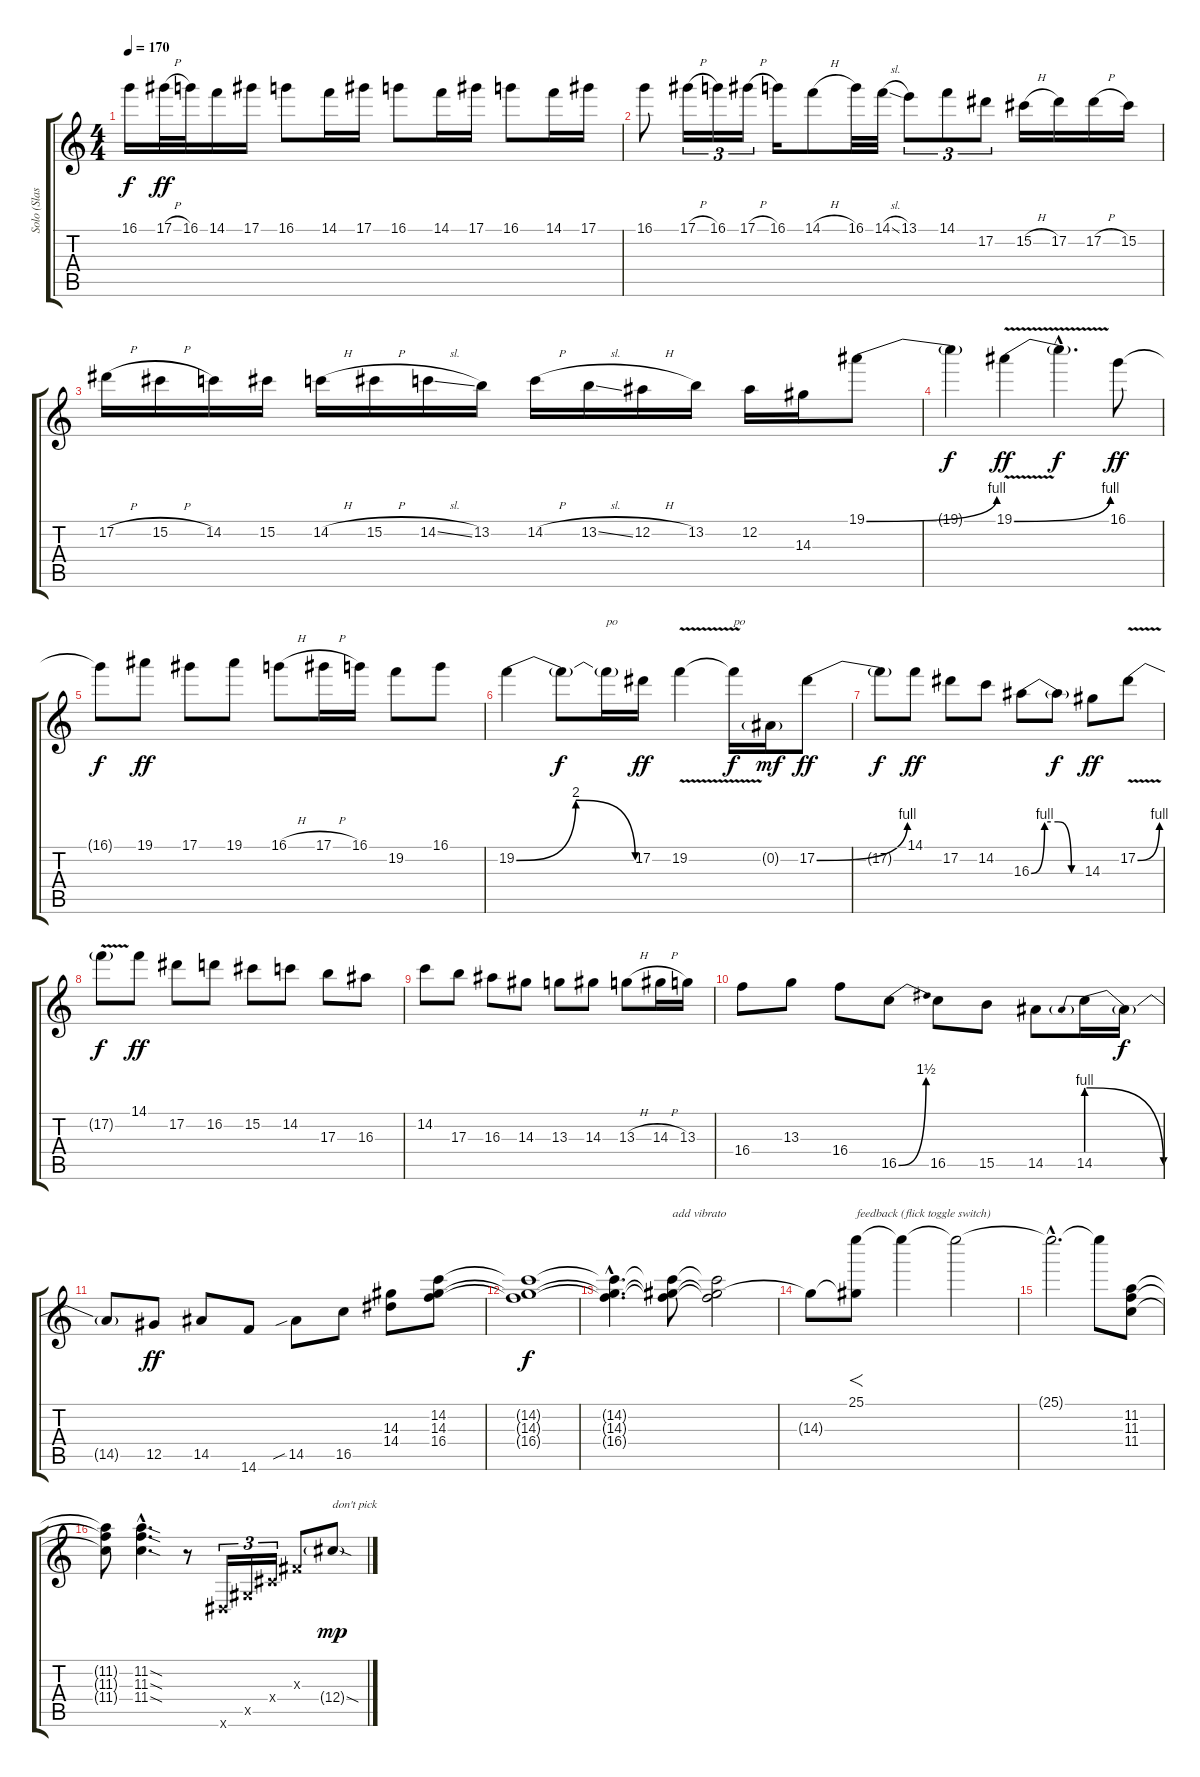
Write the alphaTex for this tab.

\track ("Solo (Slash)" "Solo (Slas") {instrument overdrivenguitar}
\staff {score tabs}
\tuning (Eb4 Bb3 Gb3 Db3 Ab2 Eb2) {hide}
\ts (4 4)
\tempo 170
\clef g2
\ks c
16.1{t}.16{dy f} 17.1{h}.32{dy ff} 16.1.32 14.1.16 17.1.16 16.1.8 14.1.16 17.1.16 16.1.8 14.1.16 17.1.16 16.1.8 14.1.16 17.1.16 |
16.1.8 17.1{h}.16{tu (3 2)} 16.1.16{tu (3 2)} 17.1{h}.16{tu (3 2)} 16.1.16 14.1{h}.8 16.1.32 14.1{sl}.32 13.1.8{tu (3 2)} 14.1.8{tu (3 2)} 17.2.8{tu (3 2)} 15.2{h}.16 17.2.16 17.2{h}.16 15.2.16 |
17.2{h}.16 15.2{h}.16 14.2.16 15.2.16 14.2{h}.16 15.2{h}.16 14.2{sl}.16 13.2.16 14.2{h}.16 13.2{sl}.16 12.2{h}.16 13.2.16 12.2.16 14.3.16 19.1{be (bend 0 0 60 4)}.8 |
19.1{t}.4{dy f} 19.1{be (bend 0 0 60 4) v}.4{dy ff} 19.1{hac t}.4{d dy f} 16.1.8{dy ff} |
16.1{t}.8{dy f} 19.1.8{dy ff} 17.1.8 19.1.8 16.1{h}.8 17.1{h}.16 16.1.16 19.2.8 16.1.8 |
19.2{be (bendrelease 0 0 15 8 30 8 60 0)}.4 19.2{t}.8{dy f} 19.2{t}.16{txt "po"} 17.2.16{dy ff} 19.2{v}.4 19.2{t}.16{txt "po" dy f} 0.2{g}.16{dy mf} 17.2{be (bend 0 0 60 4)}.8{dy ff} |
17.2{t}.8{dy f} 14.1.8{dy ff} 17.2.8 14.2.8 16.3{be (custom 0 0 15 4 30 4 45 0 60 0)}.8 16.3{t}.8{dy f} 14.3.8{dy ff} 17.2{be (bend 0 0 60 4) v}.8 |
17.2{t}.8{dy f} 14.1.8{dy ff} 17.2.8 16.2.8 15.2.8 14.2.8 17.3.8 16.3.8 |
14.2.8 17.3.8 16.3.8 14.3.8 13.3.8 14.3.8 13.3{h}.8 14.3{h}.16 13.3.16 |
16.4.8 13.3.8 16.4.8 16.5{be (bend 0 0 60 6)}.8 16.5.8 15.5.8 14.5.8 14.5{be (prebendrelease 0 4 60 0)}.16 14.5{t}.16{dy f} |
14.5{t}.8 12.5.8{dy ff} 14.5.8 14.6.8 14.5{sib}.8 16.5.8 (14.3 14.4).8 (14.2 14.3 16.4).8 |
(14.2{t} 14.3{t} 16.4{t}).1{dy f} |
(14.2{hac t} 14.3{hac t} 16.4{hac t}).4{d} (14.2{t} 14.3{t} 16.4{t}).8{txt "add vibrato"} (14.2{t} 14.3{t} 16.4{t}).2 |
14.3{t}.8 (25.1 14.3{t}).8{f txt "feedback (flick toggle switch)"} 25.1{t}.4 25.1{t}.2 |
25.1{hac t}.2{d} 25.1{t}.8 (11.2 11.3 11.4).8 |
(11.2{t} 11.3{t} 11.4{t}).8 (11.2{sod hac} 11.3{sod hac} 11.4{sod hac}).4{d} r.8 0.6{x}.16{tu (3 2)} 0.5{x}.16{tu (3 2)} 0.4{x}.16{tu (3 2)} 0.3{x}.8 12.4{sod g}.8{txt "don't pick" dy mp}
